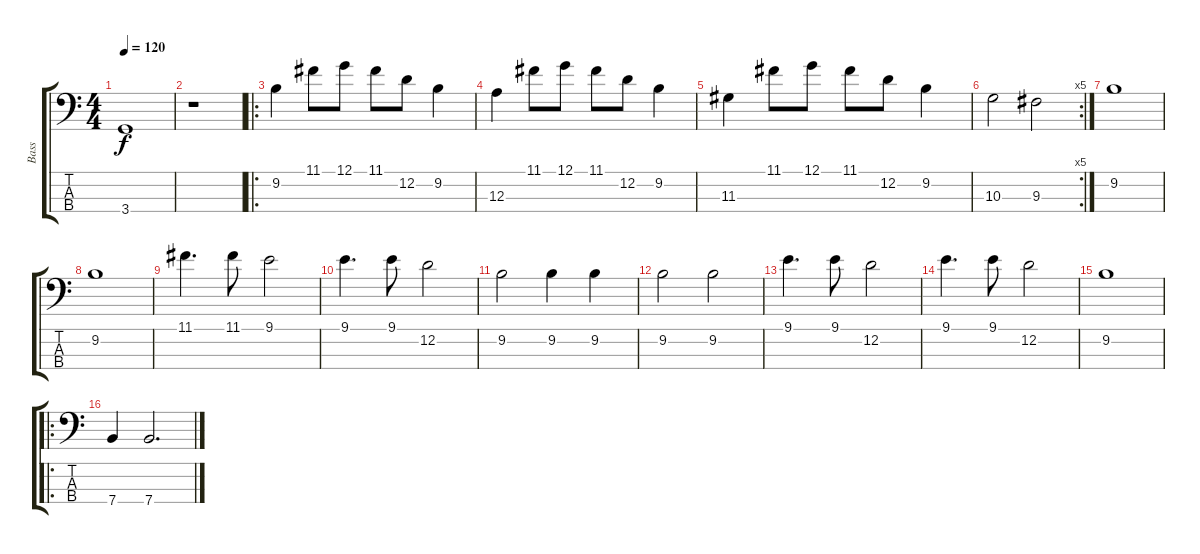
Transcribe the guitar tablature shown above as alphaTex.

\track ("Bass" "Bass") {instrument electricbassfinger}
\staff {score tabs}
\tuning (G2 D2 A1 E1) {hide}
\ts (4 4)
\tempo 120
\clef f4
\ks c
3.4.1{dy f} |
r.1 |
\ro
9.2.4 11.1.8 12.1.8 11.1.8 12.2.8 9.2.4 |
12.3.4 11.1.8 12.1.8 11.1.8 12.2.8 9.2.4 |
11.3.4 11.1.8 12.1.8 11.1.8 12.2.8 9.2.4 |
\rc 5
10.3.2 9.3.2 |
9.2.1 |
9.2.1 |
11.1.4{d} 11.1.8 9.1.2 |
9.1.4{d} 9.1.8 12.2.2 |
9.2.2 9.2.4 9.2.4 |
9.2.2 9.2.2 |
9.1.4{d} 9.1.8 12.2.2 |
9.1.4{d} 9.1.8 12.2.2 |
9.2.1 |
\ro
7.4.4 7.4.2{d}
